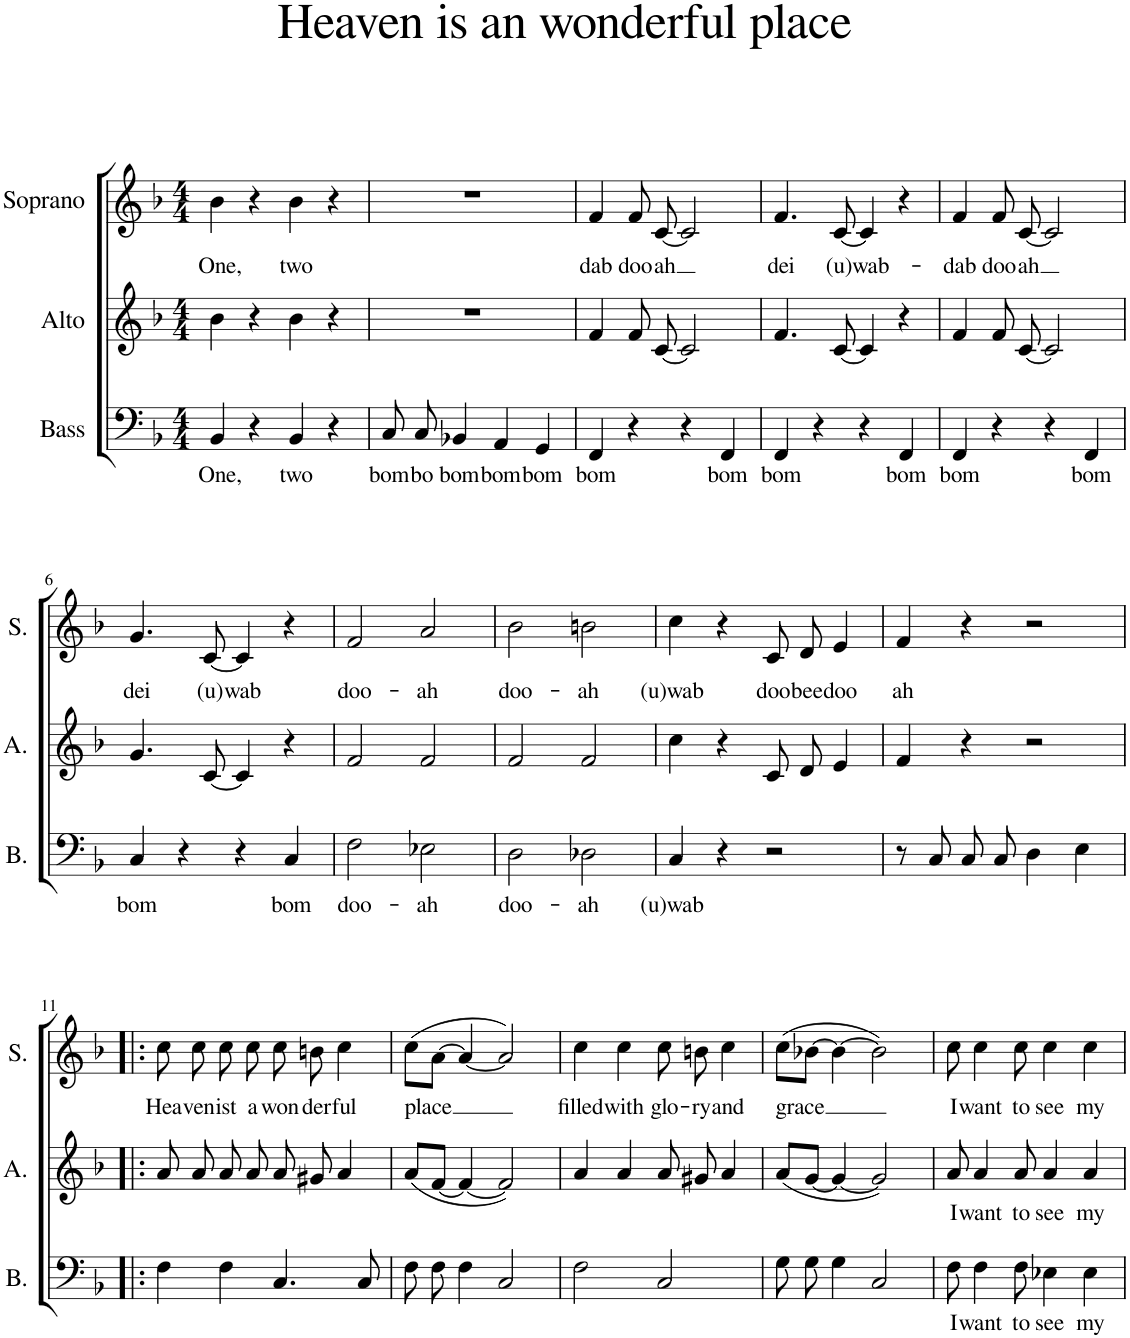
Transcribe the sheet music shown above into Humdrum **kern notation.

**kern	**text	**kern	**text	**kern	**text
*part3	*part3	*part2	*part2	*part1	*part1
*staff3	*staff3	*staff2	*staff2	*staff1	*staff1
*I"Bass	*	*I"Alto	*	*I"Soprano	*
*I'B.	*	*I'A.	*	*I'S.	*
*clefF4	*	*clefG2	*	*clefG2	*
*k[b-]	*	*k[b-]	*	*k[b-]	*
*M4/4	*	*M4/4	*	*M4/4	*
=1	=1	=1	=1	=1	=1
!	!LO:LY:b	!	!	!	!LO:LY:b
4BB-/	One,	4b-\	.	4b-\	One,
4r	.	4r	.	4r	.
!	!LO:LY:b	!	!	!	!LO:LY:b
4BB-/	two	4b-\	.	4b-\	two
4r	.	4r	.	4r	.
=2	=2	=2	=2	=2	=2
!	!LO:LY:b	!	!	!	!
8C/L	bom	1r	.	1r	.
!	!LO:LY:b	!	!	!	!
8C/J	bo	.	.	.	.
!	!LO:LY:b	!	!	!	!
4BB-X/	bom	.	.	.	.
!	!LO:LY:b	!	!	!	!
4AA/	bom	.	.	.	.
!	!LO:LY:b	!	!	!	!
4GG/	bom	.	.	.	.
=3	=3	=3	=3	=3	=3
!	!LO:LY:b	!	!	!	!LO:LY:b
4FF/	bom	4f/	.	4f/	dab
!	!	!	!	!	!LO:LY:b
4r	.	8f/	.	8f/	doo
!	!	!	!	!	!LO:LY:b
.	.	[8c/	.	[8c/	ah
4r	.	2c/]	.	2c/]	.
!	!LO:LY:b	!	!	!	!
4FF/	bom	.	.	.	.
=4	=4	=4	=4	=4	=4
!	!LO:LY:b	!	!	!	!LO:LY:b
4FF/	bom	4.f/	.	4.f/	dei
4r	.	.	.	.	.
!	!	!	!	!	!LO:LY:b
.	.	[8c/	.	[8c/	(u)wab-
4r	.	4c/]	.	4c/]	.
!	!LO:LY:b	!	!	!	!
4FF/	bom	4r	.	4r	.
=5	=5	=5	=5	=5	=5
!	!LO:LY:b	!	!	!	!LO:LY:b
4FF/	bom	4f/	.	4f/	dab
!	!	!	!	!	!LO:LY:b
4r	.	8f/	.	8f/	doo
!	!	!	!	!	!LO:LY:b
.	.	[8c/	.	[8c/	ah
4r	.	2c/]	.	2c/]	.
!	!LO:LY:b	!	!	!	!
4FF/	bom	.	.	.	.
!!LO:LB:g=z
=6	=6	=6	=6	=6	=6
!	!LO:LY:b	!	!	!	!LO:LY:b
4C/	bom	4.g/	.	4.g/	dei
4r	.	.	.	.	.
!	!	!	!	!	!LO:LY:b
.	.	[8c/	.	[8c/	(u)
!	!	!	!	!	!LO:LY:b
4r	.	4c/]	.	4c/]	wab
!	!LO:LY:b	!	!	!	!
4C/	bom	4r	.	4r	.
=7	=7	=7	=7	=7	=7
!	!LO:LY:b	!	!	!	!LO:LY:b
2F\	doo-	2f/	.	2f/	doo-
!	!LO:LY:b	!	!	!	!LO:LY:b
2E-X\	-ah	2f/	.	2a/	-ah
=8	=8	=8	=8	=8	=8
!	!LO:LY:b	!	!	!	!LO:LY:b
2D\	doo-	2f/	.	2b-\	doo-
!	!LO:LY:b	!	!	!	!LO:LY:b
2D-X\	-ah	2f/	.	2bn\	-ah
=9	=9	=9	=9	=9	=9
!	!LO:LY:b	!	!	!	!LO:LY:b
4C/	(u)wab	4cc\	.	4cc\	(u)wab
4r	.	4r	.	4r	.
!	!	!	!	!	!LO:LY:b
2r	.	8c/	.	8c/	doo
!	!	!	!	!	!LO:LY:b
.	.	8d/	.	8d/	bee
!	!	!	!	!	!LO:LY:b
.	.	4e/	.	4e/	doo
=10	=10	=10	=10	=10	=10
!	!	!	!	!	!LO:LY:b
8r	.	4f/	.	4f/	ah
8C/	.	.	.	.	.
8C/L	.	4r	.	4r	.
8C/J	.	.	.	.	.
4D\	.	2r	.	2r	.
4E\	.	.	.	.	.
!!LO:LB:g=z
=11!|:	=11!|:	=11!|:	=11!|:	=11!|:	=11!|:
!	!	!	!	!	!LO:LY:b
4F\	.	8a/	.	8cc\	Hea-
!	!	!	!	!	!LO:LY:b
.	.	8a/	.	8cc\	-ven
!	!	!	!	!	!LO:LY:b
4F\	.	8a/	.	8cc\	ist
!	!	!	!	!	!LO:LY:b
.	.	8a/	.	8cc\	a
!	!	!	!	!	!LO:LY:b
4.C/	.	8a/	.	8cc\	won-
!	!	!	!	!	!LO:LY:b
.	.	8g#X/	.	8bn\	-der-
!	!	!	!	!	!LO:LY:b
.	.	4a/	.	4cc\	-ful
8C/	.	.	.	.	.
=12	=12	=12	=12	=12	=12
!	!	!	!	!	!LO:LY:b
8F\L	.	(8a/L	.	(8cc\L	place
8F\J	.	[8f/J	.	[8a\J	.
4F\	.	4f/_	.	4a/_	.
2C/	.	2f/])	.	2a/])	.
=13	=13	=13	=13	=13	=13
!	!	!	!	!	!LO:LY:b
2F\	.	4a/	.	4cc\	filled
!	!	!	!	!	!LO:LY:b
.	.	4a/	.	4cc\	with
!	!	!	!	!	!LO:LY:b
2C/	.	8a/	.	8cc\	glo-
!	!	!	!	!	!LO:LY:b
.	.	8g#X/	.	8bn\	-ry
!	!	!	!	!	!LO:LY:b
.	.	4a/	.	4cc\	and
=14	=14	=14	=14	=14	=14
!	!	!	!	!	!LO:LY:b
8G\L	.	(8a/L	.	(8cc\L	grace
8G\J	.	[8g/J	.	[8b-X\J	.
4G\	.	4g/_	.	4b-\_	.
2C/	.	2g/])	.	2b-\])	.
=15	=15	=15	=15	=15	=15
!	!LO:LY:b	!	!LO:LY:b	!	!LO:LY:b
8F\	I	8a/	I	8cc\	I
!	!LO:LY:b	!	!LO:LY:b	!	!LO:LY:b
4F\	want	4a/	want	4cc\	want
!	!LO:LY:b	!	!LO:LY:b	!	!LO:LY:b
8F\	to	8a/	to	8cc\	to
!	!LO:LY:b	!	!LO:LY:b	!	!LO:LY:b
4E-X\	see	4a/	see	4cc\	see
!	!LO:LY:b	!	!LO:LY:b	!	!LO:LY:b
4E-\	my	4a/	my	4cc\	my
=	=	=	=	=	=
*-	*-	*-	*-	*-	*-
